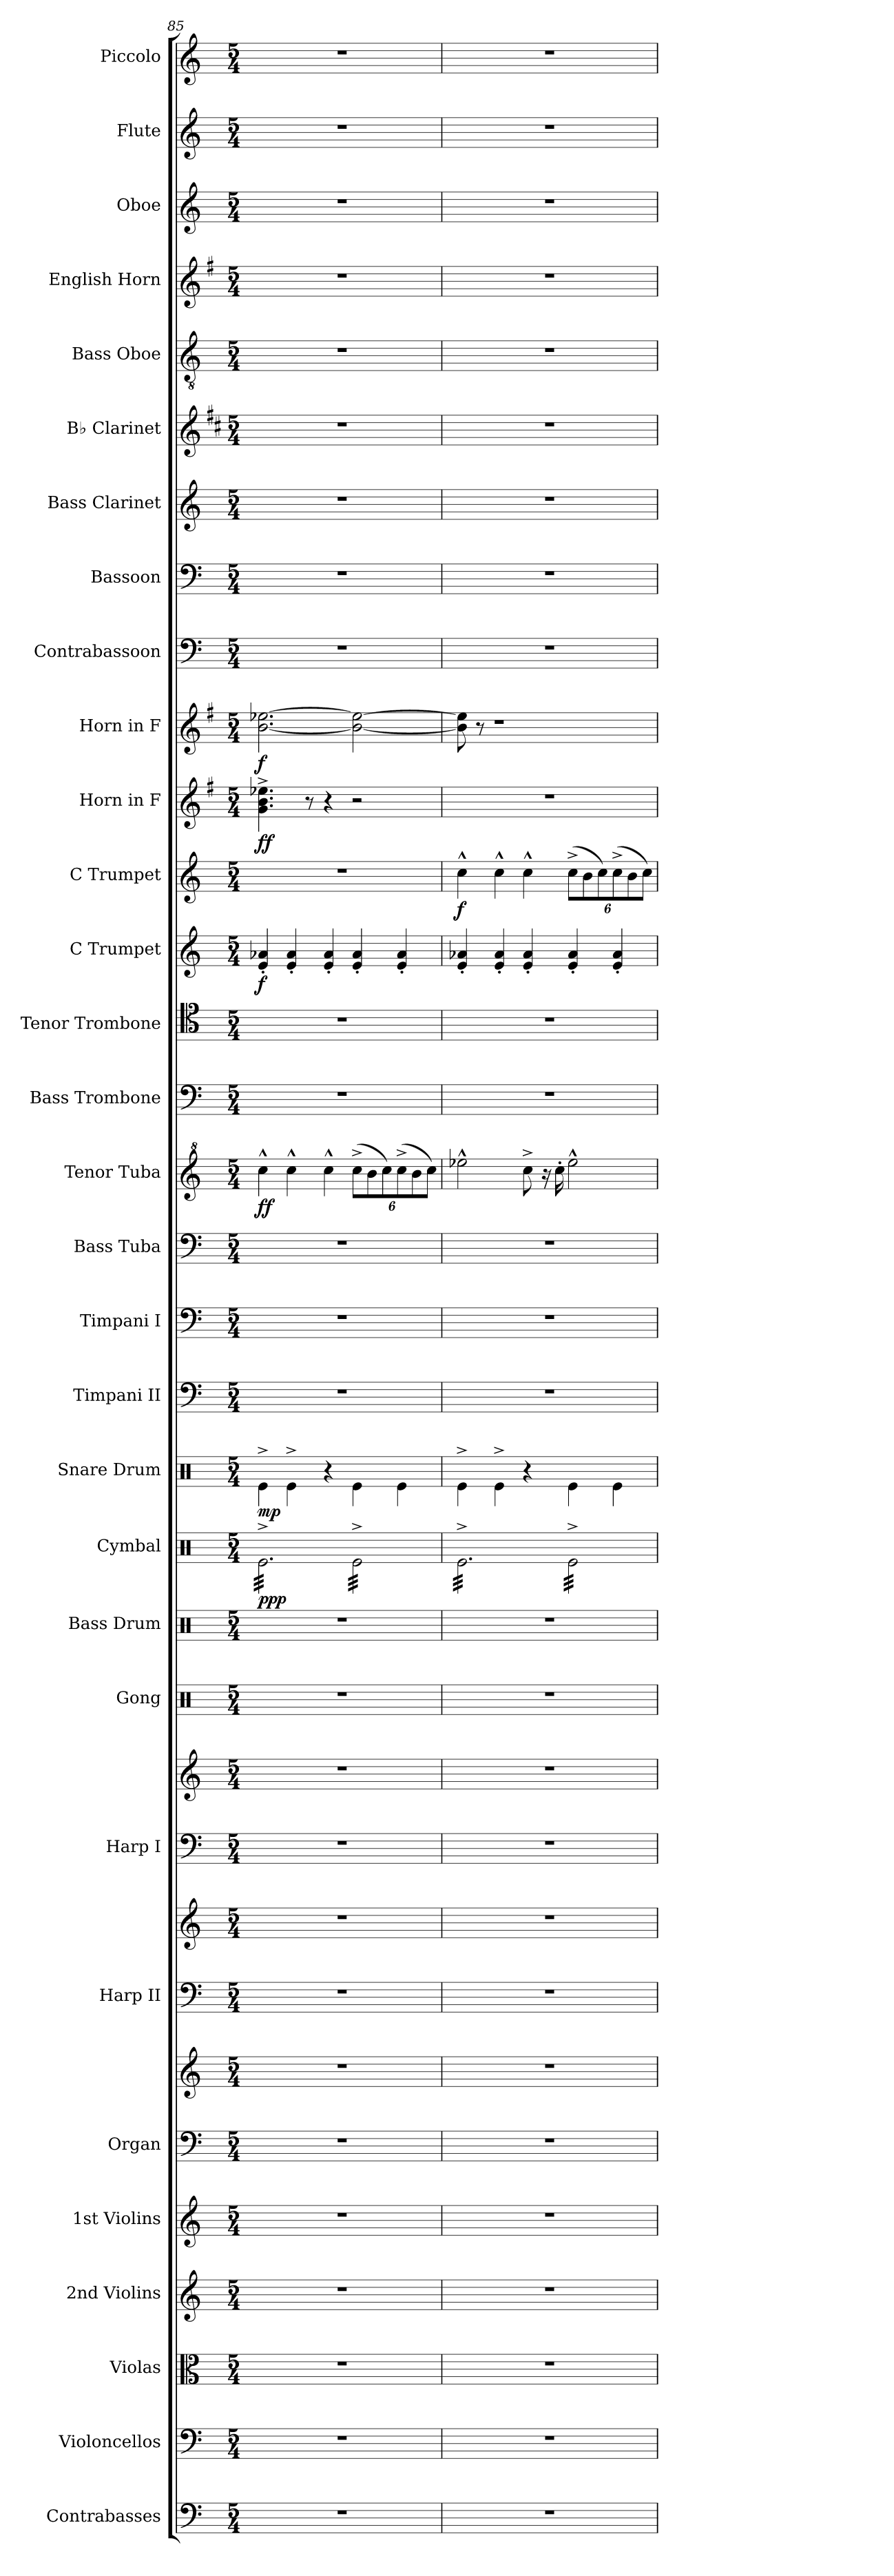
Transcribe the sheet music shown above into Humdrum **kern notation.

**kern	**kern	**kern	**kern	**kern	**kern	**kern	**kern	**kern	**kern	**kern	**kern	**kern	**kern	**dynam	**kern	**dynam	**kern	**kern	**kern	**kern	**dynam	**kern	**kern	**kern	**dynam	**kern	**dynam	**kern	**dynam	**kern	**dynam	**kern	**kern	**kern	**kern	**kern	**kern	**kern	**kern	**kern
*part31	*part30	*part29	*part28	*part27	*part26	*part26	*part25	*part25	*part24	*part24	*part23	*part22	*part21	*part21	*part20	*part20	*part19	*part18	*part17	*part16	*part16	*part15	*part14	*part13	*part13	*part12	*part12	*part11	*part11	*part10	*part10	*part9	*part8	*part7	*part6	*part5	*part4	*part3	*part2	*part1
*staff34	*staff33	*staff32	*staff31	*staff30	*staff29	*staff28	*staff27	*staff26	*staff25	*staff24	*staff23	*staff22	*staff21	*staff21	*staff20	*staff20	*staff19	*staff18	*staff17	*staff16	*staff16	*staff15	*staff14	*staff13	*staff13	*staff12	*staff12	*staff11	*staff11	*staff10	*staff10	*staff9	*staff8	*staff7	*staff6	*staff5	*staff4	*staff3	*staff2	*staff1
*I"Contrabasses	*I"Violoncellos	*I"Violas	*I"2nd Violins	*I"1st Violins	*I"Organ	*	*I"Harp II	*	*I"Harp I	*	*I"Gong	*I"Bass Drum	*I"Cymbal	*	*I"Snare Drum	*	*I"Timpani II	*I"Timpani I	*I"Bass Tuba	*I"Tenor Tuba	*	*I"Bass Trombone	*I"Tenor Trombone	*I"C Trumpet	*	*I"C Trumpet	*	*I"Horn in F	*	*I"Horn in F	*	*I"Contrabassoon	*I"Bassoon	*I"Bass Clarinet	*I"B♭ Clarinet	*I"Bass Oboe	*I"English Horn	*I"Oboe	*I"Flute	*I"Piccolo
*I'Cbs.	*I'Vcs.	*I'Vlas.	*I'Vlns.	*I'Vlns.	*I'Org.	*	*I'Hrp.	*	*I'Hrp.	*	*	*I'B. Dr.	*I'Cym.	*	*I'Sn. Dr.	*	*I'Timp.	*I'Timp.	*I'Tba.	*	*	*I'B. Tbn.	*I'T. Tbn.	*I'C Tpt.	*	*I'C Tpt.	*	*	*	*	*	*I'Cbsn.	*I'Bsn.	*I'B. Cl.	*I'B♭ Cl.	*	*I'E. Hn.	*I'Ob.	*I'Fl.	*I'Picc.
*clefF4	*clefF4	*clefC3	*clefG2	*clefG2	*clefF4	*clefG2	*clefF4	*clefG2	*clefF4	*clefG2	*clefX	*clefX	*clefX	*	*clefX	*	*clefF4	*clefF4	*clefF4	*clefG^2	*	*clefF4	*clefC4	*clefG2	*	*clefG2	*	*clefG2	*	*clefG2	*	*clefF4	*clefF4	*clefG2	*clefG2	*clefGv2	*clefG2	*clefG2	*clefG2	*clefG2
*ITrd7c12	*	*	*	*	*	*	*	*	*	*	*	*	*	*	*	*	*	*	*	*ITrd15c26	*	*	*	*	*	*	*	*ITrd4c7	*	*ITrd4c7	*	*ITrd7c12	*	*ITrd8c14	*ITrd1c2	*	*ITrd4c7	*	*	*ITrd-7c-12
*k[]	*k[]	*k[]	*k[]	*k[]	*k[]	*k[]	*k[]	*k[]	*k[]	*k[]	*k[]	*k[]	*k[]	*	*k[]	*	*k[]	*k[]	*k[]	*k[]	*	*k[]	*k[]	*k[]	*	*k[]	*	*k[]	*	*k[]	*	*k[]	*k[]	*k[]	*k[]	*k[]	*k[]	*k[]	*k[]	*k[]
*M5/4	*M5/4	*M5/4	*M5/4	*M5/4	*M5/4	*M5/4	*M5/4	*M5/4	*M5/4	*M5/4	*M5/4	*M5/4	*M5/4	*	*M5/4	*	*M5/4	*M5/4	*M5/4	*M5/4	*	*M5/4	*M5/4	*M5/4	*	*M5/4	*	*M5/4	*	*M5/4	*	*M5/4	*M5/4	*M5/4	*M5/4	*M5/4	*M5/4	*M5/4	*M5/4	*M5/4
=85	=85	=85	=85	=85	=85	=85	=85	=85	=85	=85	=85	=85	=85	=85	=85	=85	=85	=85	=85	=85	=85	=85	=85	=85	=85	=85	=85	=85	=85	=85	=85	=85	=85	=85	=85	=85	=85	=85	=85	=85
!	!	!	!	!	!	!	!	!	!	!	!	!	!	!LO:DY:b	!	!LO:DY:b	!	!	!	!	!LO:DY:b	!	!	!	!LO:DY:b	!	!	!	!LO:DY:b	!	!LO:DY:b	!	!	!	!	!	!	!	!	!
*	*	*	*	*	*	*	*	*	*	*	*	*	*tremolo	*	*	*	*	*	*	*	*	*	*	*	*	*	*	*	*	*	*	*	*	*	*	*	*	*	*	*
4%5r	4%5r	4%5r	4%5r	4%5r	4%5r	4%5r	4%5r	4%5r	4%5r	4%5r	4%5r	4%5r	32Re^\LLL	ppp	4Re^\	mp	4%5r	4%5r	4%5r	4c^^\	ff	4%5r	4%5r	4e/' 4a-X/'	f	4%5r	.	4.c\^ 4.e\^ 4.a-X\^	ff	[2.e\ [2.a-X\	f	4%5r	4%5r	4%5r	4%5r	4%5r	4%5r	4%5r	4%5r	4%5r
.	.	.	.	.	.	.	.	.	.	.	.	.	32Re^\	.	.	.	.	.	.	.	.	.	.	.	.	.	.	.	.	.	.	.	.	.	.	.	.	.	.	.
.	.	.	.	.	.	.	.	.	.	.	.	.	32Re^\	.	.	.	.	.	.	.	.	.	.	.	.	.	.	.	.	.	.	.	.	.	.	.	.	.	.	.
.	.	.	.	.	.	.	.	.	.	.	.	.	32Re^\	.	.	.	.	.	.	.	.	.	.	.	.	.	.	.	.	.	.	.	.	.	.	.	.	.	.	.
.	.	.	.	.	.	.	.	.	.	.	.	.	32Re^\	.	.	.	.	.	.	.	.	.	.	.	.	.	.	.	.	.	.	.	.	.	.	.	.	.	.	.
.	.	.	.	.	.	.	.	.	.	.	.	.	32Re^\	.	.	.	.	.	.	.	.	.	.	.	.	.	.	.	.	.	.	.	.	.	.	.	.	.	.	.
.	.	.	.	.	.	.	.	.	.	.	.	.	32Re^\	.	.	.	.	.	.	.	.	.	.	.	.	.	.	.	.	.	.	.	.	.	.	.	.	.	.	.
.	.	.	.	.	.	.	.	.	.	.	.	.	32Re^\	.	.	.	.	.	.	.	.	.	.	.	.	.	.	.	.	.	.	.	.	.	.	.	.	.	.	.
.	.	.	.	.	.	.	.	.	.	.	.	.	32Re^\	.	4Re^\	.	.	.	.	4c^^\	.	.	.	4e/' 4a-/'	.	.	.	.	.	.	.	.	.	.	.	.	.	.	.	.
.	.	.	.	.	.	.	.	.	.	.	.	.	32Re^\	.	.	.	.	.	.	.	.	.	.	.	.	.	.	.	.	.	.	.	.	.	.	.	.	.	.	.
.	.	.	.	.	.	.	.	.	.	.	.	.	32Re^\	.	.	.	.	.	.	.	.	.	.	.	.	.	.	.	.	.	.	.	.	.	.	.	.	.	.	.
.	.	.	.	.	.	.	.	.	.	.	.	.	32Re^\	.	.	.	.	.	.	.	.	.	.	.	.	.	.	.	.	.	.	.	.	.	.	.	.	.	.	.
.	.	.	.	.	.	.	.	.	.	.	.	.	32Re^\	.	.	.	.	.	.	.	.	.	.	.	.	.	.	8r	.	.	.	.	.	.	.	.	.	.	.	.
.	.	.	.	.	.	.	.	.	.	.	.	.	32Re^\	.	.	.	.	.	.	.	.	.	.	.	.	.	.	.	.	.	.	.	.	.	.	.	.	.	.	.
.	.	.	.	.	.	.	.	.	.	.	.	.	32Re^\	.	.	.	.	.	.	.	.	.	.	.	.	.	.	.	.	.	.	.	.	.	.	.	.	.	.	.
.	.	.	.	.	.	.	.	.	.	.	.	.	32Re^\	.	.	.	.	.	.	.	.	.	.	.	.	.	.	.	.	.	.	.	.	.	.	.	.	.	.	.
.	.	.	.	.	.	.	.	.	.	.	.	.	32Re^\	.	4r	.	.	.	.	4c^^\	.	.	.	4e/' 4a-/'	.	.	.	4r	.	.	.	.	.	.	.	.	.	.	.	.
.	.	.	.	.	.	.	.	.	.	.	.	.	32Re^\	.	.	.	.	.	.	.	.	.	.	.	.	.	.	.	.	.	.	.	.	.	.	.	.	.	.	.
.	.	.	.	.	.	.	.	.	.	.	.	.	32Re^\	.	.	.	.	.	.	.	.	.	.	.	.	.	.	.	.	.	.	.	.	.	.	.	.	.	.	.
.	.	.	.	.	.	.	.	.	.	.	.	.	32Re^\	.	.	.	.	.	.	.	.	.	.	.	.	.	.	.	.	.	.	.	.	.	.	.	.	.	.	.
.	.	.	.	.	.	.	.	.	.	.	.	.	32Re^\	.	.	.	.	.	.	.	.	.	.	.	.	.	.	.	.	.	.	.	.	.	.	.	.	.	.	.
.	.	.	.	.	.	.	.	.	.	.	.	.	32Re^\	.	.	.	.	.	.	.	.	.	.	.	.	.	.	.	.	.	.	.	.	.	.	.	.	.	.	.
.	.	.	.	.	.	.	.	.	.	.	.	.	32Re^\	.	.	.	.	.	.	.	.	.	.	.	.	.	.	.	.	.	.	.	.	.	.	.	.	.	.	.
.	.	.	.	.	.	.	.	.	.	.	.	.	32Re^\JJJ	.	.	.	.	.	.	.	.	.	.	.	.	.	.	.	.	.	.	.	.	.	.	.	.	.	.	.
*	*	*	*	*	*	*	*	*	*	*	*	*	*	*	*	*	*	*	*	*Xbrackettup	*	*	*	*	*	*	*	*	*	*	*	*	*	*	*	*	*	*	*	*
.	.	.	.	.	.	.	.	.	.	.	.	.	32Re^\LLL	.	4Re\	.	.	.	.	(12c^\L	.	.	.	4e/' 4a-/'	.	.	.	2r	.	2e\_ 2a-\_	.	.	.	.	.	.	.	.	.	.
.	.	.	.	.	.	.	.	.	.	.	.	.	32Re^\	.	.	.	.	.	.	.	.	.	.	.	.	.	.	.	.	.	.	.	.	.	.	.	.	.	.	.
.	.	.	.	.	.	.	.	.	.	.	.	.	32Re^\	.	.	.	.	.	.	.	.	.	.	.	.	.	.	.	.	.	.	.	.	.	.	.	.	.	.	.
.	.	.	.	.	.	.	.	.	.	.	.	.	.	.	.	.	.	.	.	12B\	.	.	.	.	.	.	.	.	.	.	.	.	.	.	.	.	.	.	.	.
.	.	.	.	.	.	.	.	.	.	.	.	.	32Re^\	.	.	.	.	.	.	.	.	.	.	.	.	.	.	.	.	.	.	.	.	.	.	.	.	.	.	.
.	.	.	.	.	.	.	.	.	.	.	.	.	32Re^\	.	.	.	.	.	.	.	.	.	.	.	.	.	.	.	.	.	.	.	.	.	.	.	.	.	.	.
.	.	.	.	.	.	.	.	.	.	.	.	.	32Re^\	.	.	.	.	.	.	.	.	.	.	.	.	.	.	.	.	.	.	.	.	.	.	.	.	.	.	.
.	.	.	.	.	.	.	.	.	.	.	.	.	.	.	.	.	.	.	.	12c\)	.	.	.	.	.	.	.	.	.	.	.	.	.	.	.	.	.	.	.	.
.	.	.	.	.	.	.	.	.	.	.	.	.	32Re^\	.	.	.	.	.	.	.	.	.	.	.	.	.	.	.	.	.	.	.	.	.	.	.	.	.	.	.
.	.	.	.	.	.	.	.	.	.	.	.	.	32Re^\	.	.	.	.	.	.	.	.	.	.	.	.	.	.	.	.	.	.	.	.	.	.	.	.	.	.	.
.	.	.	.	.	.	.	.	.	.	.	.	.	32Re^\	.	4Re\	.	.	.	.	(12c^\	.	.	.	4e/' 4a-/'	.	.	.	.	.	.	.	.	.	.	.	.	.	.	.	.
.	.	.	.	.	.	.	.	.	.	.	.	.	32Re^\	.	.	.	.	.	.	.	.	.	.	.	.	.	.	.	.	.	.	.	.	.	.	.	.	.	.	.
.	.	.	.	.	.	.	.	.	.	.	.	.	32Re^\	.	.	.	.	.	.	.	.	.	.	.	.	.	.	.	.	.	.	.	.	.	.	.	.	.	.	.
.	.	.	.	.	.	.	.	.	.	.	.	.	.	.	.	.	.	.	.	12B\	.	.	.	.	.	.	.	.	.	.	.	.	.	.	.	.	.	.	.	.
.	.	.	.	.	.	.	.	.	.	.	.	.	32Re^\	.	.	.	.	.	.	.	.	.	.	.	.	.	.	.	.	.	.	.	.	.	.	.	.	.	.	.
.	.	.	.	.	.	.	.	.	.	.	.	.	32Re^\	.	.	.	.	.	.	.	.	.	.	.	.	.	.	.	.	.	.	.	.	.	.	.	.	.	.	.
.	.	.	.	.	.	.	.	.	.	.	.	.	32Re^\	.	.	.	.	.	.	.	.	.	.	.	.	.	.	.	.	.	.	.	.	.	.	.	.	.	.	.
.	.	.	.	.	.	.	.	.	.	.	.	.	.	.	.	.	.	.	.	12c\J)	.	.	.	.	.	.	.	.	.	.	.	.	.	.	.	.	.	.	.	.
.	.	.	.	.	.	.	.	.	.	.	.	.	32Re^\	.	.	.	.	.	.	.	.	.	.	.	.	.	.	.	.	.	.	.	.	.	.	.	.	.	.	.
.	.	.	.	.	.	.	.	.	.	.	.	.	32Re^\JJJ	.	.	.	.	.	.	.	.	.	.	.	.	.	.	.	.	.	.	.	.	.	.	.	.	.	.	.
=86	=86	=86	=86	=86	=86	=86	=86	=86	=86	=86	=86	=86	=86	=86	=86	=86	=86	=86	=86	=86	=86	=86	=86	=86	=86	=86	=86	=86	=86	=86	=86	=86	=86	=86	=86	=86	=86	=86	=86	=86
!	!	!	!	!	!	!	!	!	!	!	!	!	!	!	!	!	!	!	!	!	!	!	!	!	!	!	!LO:DY:b	!	!	!	!	!	!	!	!	!	!	!	!	!
4%5r	4%5r	4%5r	4%5r	4%5r	4%5r	4%5r	4%5r	4%5r	4%5r	4%5r	4%5r	4%5r	32Re^\LLL	.	4Re^\	.	4%5r	4%5r	4%5r	2e-X^^\	.	4%5r	4%5r	4e/' 4a-X/'	.	4cc^^\	f	4%5r	.	8e\] 8a-\]	.	4%5r	4%5r	4%5r	4%5r	4%5r	4%5r	4%5r	4%5r	4%5r
.	.	.	.	.	.	.	.	.	.	.	.	.	32Re^\	.	.	.	.	.	.	.	.	.	.	.	.	.	.	.	.	.	.	.	.	.	.	.	.	.	.	.
.	.	.	.	.	.	.	.	.	.	.	.	.	32Re^\	.	.	.	.	.	.	.	.	.	.	.	.	.	.	.	.	.	.	.	.	.	.	.	.	.	.	.
.	.	.	.	.	.	.	.	.	.	.	.	.	32Re^\	.	.	.	.	.	.	.	.	.	.	.	.	.	.	.	.	.	.	.	.	.	.	.	.	.	.	.
.	.	.	.	.	.	.	.	.	.	.	.	.	32Re^\	.	.	.	.	.	.	.	.	.	.	.	.	.	.	.	.	8r	.	.	.	.	.	.	.	.	.	.
.	.	.	.	.	.	.	.	.	.	.	.	.	32Re^\	.	.	.	.	.	.	.	.	.	.	.	.	.	.	.	.	.	.	.	.	.	.	.	.	.	.	.
.	.	.	.	.	.	.	.	.	.	.	.	.	32Re^\	.	.	.	.	.	.	.	.	.	.	.	.	.	.	.	.	.	.	.	.	.	.	.	.	.	.	.
.	.	.	.	.	.	.	.	.	.	.	.	.	32Re^\	.	.	.	.	.	.	.	.	.	.	.	.	.	.	.	.	.	.	.	.	.	.	.	.	.	.	.
.	.	.	.	.	.	.	.	.	.	.	.	.	32Re^\	.	4Re^\	.	.	.	.	.	.	.	.	4e/' 4a-/'	.	4cc^^\	.	.	.	1r	.	.	.	.	.	.	.	.	.	.
.	.	.	.	.	.	.	.	.	.	.	.	.	32Re^\	.	.	.	.	.	.	.	.	.	.	.	.	.	.	.	.	.	.	.	.	.	.	.	.	.	.	.
.	.	.	.	.	.	.	.	.	.	.	.	.	32Re^\	.	.	.	.	.	.	.	.	.	.	.	.	.	.	.	.	.	.	.	.	.	.	.	.	.	.	.
.	.	.	.	.	.	.	.	.	.	.	.	.	32Re^\	.	.	.	.	.	.	.	.	.	.	.	.	.	.	.	.	.	.	.	.	.	.	.	.	.	.	.
.	.	.	.	.	.	.	.	.	.	.	.	.	32Re^\	.	.	.	.	.	.	.	.	.	.	.	.	.	.	.	.	.	.	.	.	.	.	.	.	.	.	.
.	.	.	.	.	.	.	.	.	.	.	.	.	32Re^\	.	.	.	.	.	.	.	.	.	.	.	.	.	.	.	.	.	.	.	.	.	.	.	.	.	.	.
.	.	.	.	.	.	.	.	.	.	.	.	.	32Re^\	.	.	.	.	.	.	.	.	.	.	.	.	.	.	.	.	.	.	.	.	.	.	.	.	.	.	.
.	.	.	.	.	.	.	.	.	.	.	.	.	32Re^\	.	.	.	.	.	.	.	.	.	.	.	.	.	.	.	.	.	.	.	.	.	.	.	.	.	.	.
.	.	.	.	.	.	.	.	.	.	.	.	.	32Re^\	.	4r	.	.	.	.	8c^\	.	.	.	4e/' 4a-/'	.	4cc^^\	.	.	.	.	.	.	.	.	.	.	.	.	.	.
.	.	.	.	.	.	.	.	.	.	.	.	.	32Re^\	.	.	.	.	.	.	.	.	.	.	.	.	.	.	.	.	.	.	.	.	.	.	.	.	.	.	.
.	.	.	.	.	.	.	.	.	.	.	.	.	32Re^\	.	.	.	.	.	.	.	.	.	.	.	.	.	.	.	.	.	.	.	.	.	.	.	.	.	.	.
.	.	.	.	.	.	.	.	.	.	.	.	.	32Re^\	.	.	.	.	.	.	.	.	.	.	.	.	.	.	.	.	.	.	.	.	.	.	.	.	.	.	.
.	.	.	.	.	.	.	.	.	.	.	.	.	32Re^\	.	.	.	.	.	.	16r	.	.	.	.	.	.	.	.	.	.	.	.	.	.	.	.	.	.	.	.
.	.	.	.	.	.	.	.	.	.	.	.	.	32Re^\	.	.	.	.	.	.	.	.	.	.	.	.	.	.	.	.	.	.	.	.	.	.	.	.	.	.	.
.	.	.	.	.	.	.	.	.	.	.	.	.	32Re^\	.	.	.	.	.	.	16c'\	.	.	.	.	.	.	.	.	.	.	.	.	.	.	.	.	.	.	.	.
.	.	.	.	.	.	.	.	.	.	.	.	.	32Re^\JJJ	.	.	.	.	.	.	.	.	.	.	.	.	.	.	.	.	.	.	.	.	.	.	.	.	.	.	.
*	*	*	*	*	*	*	*	*	*	*	*	*	*	*	*	*	*	*	*	*	*	*	*	*	*	*Xbrackettup	*	*	*	*	*	*	*	*	*	*	*	*	*	*
.	.	.	.	.	.	.	.	.	.	.	.	.	32Re^\LLL	.	4Re\	.	.	.	.	2e-^^\	.	.	.	4e/' 4a-/'	.	(12cc^\L	.	.	.	.	.	.	.	.	.	.	.	.	.	.
.	.	.	.	.	.	.	.	.	.	.	.	.	32Re^\	.	.	.	.	.	.	.	.	.	.	.	.	.	.	.	.	.	.	.	.	.	.	.	.	.	.	.
.	.	.	.	.	.	.	.	.	.	.	.	.	32Re^\	.	.	.	.	.	.	.	.	.	.	.	.	.	.	.	.	.	.	.	.	.	.	.	.	.	.	.
.	.	.	.	.	.	.	.	.	.	.	.	.	.	.	.	.	.	.	.	.	.	.	.	.	.	12b\	.	.	.	.	.	.	.	.	.	.	.	.	.	.
.	.	.	.	.	.	.	.	.	.	.	.	.	32Re^\	.	.	.	.	.	.	.	.	.	.	.	.	.	.	.	.	.	.	.	.	.	.	.	.	.	.	.
.	.	.	.	.	.	.	.	.	.	.	.	.	32Re^\	.	.	.	.	.	.	.	.	.	.	.	.	.	.	.	.	.	.	.	.	.	.	.	.	.	.	.
.	.	.	.	.	.	.	.	.	.	.	.	.	32Re^\	.	.	.	.	.	.	.	.	.	.	.	.	.	.	.	.	.	.	.	.	.	.	.	.	.	.	.
.	.	.	.	.	.	.	.	.	.	.	.	.	.	.	.	.	.	.	.	.	.	.	.	.	.	12cc\)	.	.	.	.	.	.	.	.	.	.	.	.	.	.
.	.	.	.	.	.	.	.	.	.	.	.	.	32Re^\	.	.	.	.	.	.	.	.	.	.	.	.	.	.	.	.	.	.	.	.	.	.	.	.	.	.	.
.	.	.	.	.	.	.	.	.	.	.	.	.	32Re^\	.	.	.	.	.	.	.	.	.	.	.	.	.	.	.	.	.	.	.	.	.	.	.	.	.	.	.
.	.	.	.	.	.	.	.	.	.	.	.	.	32Re^\	.	4Re\	.	.	.	.	.	.	.	.	4e/' 4a-/'	.	(12cc^\	.	.	.	.	.	.	.	.	.	.	.	.	.	.
.	.	.	.	.	.	.	.	.	.	.	.	.	32Re^\	.	.	.	.	.	.	.	.	.	.	.	.	.	.	.	.	.	.	.	.	.	.	.	.	.	.	.
.	.	.	.	.	.	.	.	.	.	.	.	.	32Re^\	.	.	.	.	.	.	.	.	.	.	.	.	.	.	.	.	.	.	.	.	.	.	.	.	.	.	.
.	.	.	.	.	.	.	.	.	.	.	.	.	.	.	.	.	.	.	.	.	.	.	.	.	.	12b\	.	.	.	.	.	.	.	.	.	.	.	.	.	.
.	.	.	.	.	.	.	.	.	.	.	.	.	32Re^\	.	.	.	.	.	.	.	.	.	.	.	.	.	.	.	.	.	.	.	.	.	.	.	.	.	.	.
.	.	.	.	.	.	.	.	.	.	.	.	.	32Re^\	.	.	.	.	.	.	.	.	.	.	.	.	.	.	.	.	.	.	.	.	.	.	.	.	.	.	.
.	.	.	.	.	.	.	.	.	.	.	.	.	32Re^\	.	.	.	.	.	.	.	.	.	.	.	.	.	.	.	.	.	.	.	.	.	.	.	.	.	.	.
.	.	.	.	.	.	.	.	.	.	.	.	.	.	.	.	.	.	.	.	.	.	.	.	.	.	12cc\J)	.	.	.	.	.	.	.	.	.	.	.	.	.	.
.	.	.	.	.	.	.	.	.	.	.	.	.	32Re^\	.	.	.	.	.	.	.	.	.	.	.	.	.	.	.	.	.	.	.	.	.	.	.	.	.	.	.
.	.	.	.	.	.	.	.	.	.	.	.	.	32Re^\JJJ	.	.	.	.	.	.	.	.	.	.	.	.	.	.	.	.	.	.	.	.	.	.	.	.	.	.	.
*	*	*	*	*	*	*	*	*	*	*	*	*	*Xtremolo	*	*	*	*	*	*	*	*	*	*	*	*	*	*	*	*	*	*	*	*	*	*	*	*	*	*	*
=	=	=	=	=	=	=	=	=	=	=	=	=	=	=	=	=	=	=	=	=	=	=	=	=	=	=	=	=	=	=	=	=	=	=	=	=	=	=	=	=
*-	*-	*-	*-	*-	*-	*-	*-	*-	*-	*-	*-	*-	*-	*-	*-	*-	*-	*-	*-	*-	*-	*-	*-	*-	*-	*-	*-	*-	*-	*-	*-	*-	*-	*-	*-	*-	*-	*-	*-	*-
